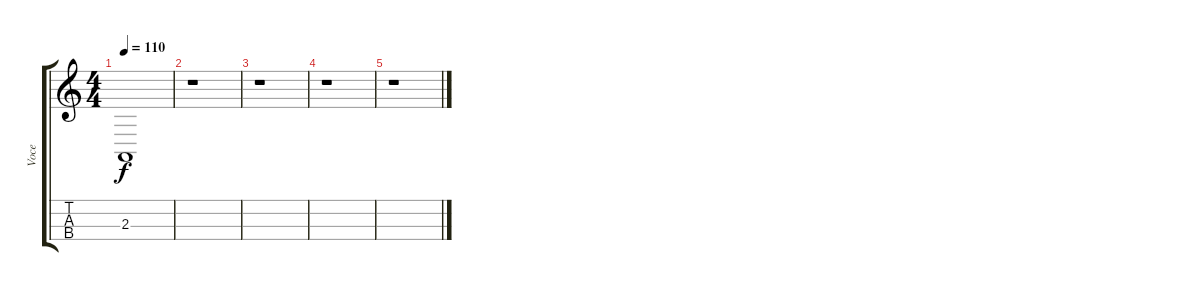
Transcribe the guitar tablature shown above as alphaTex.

\track ("Voce" "Voce") {instrument cello}
\staff {score tabs}
\tuning (A3 D3 G2 C2) {hide}
\ts (4 4)
\tempo 110
\clef g2
\ks c
2.3.1{dy f} |
r.1 |
r.1 |
r.1 |
r.1
